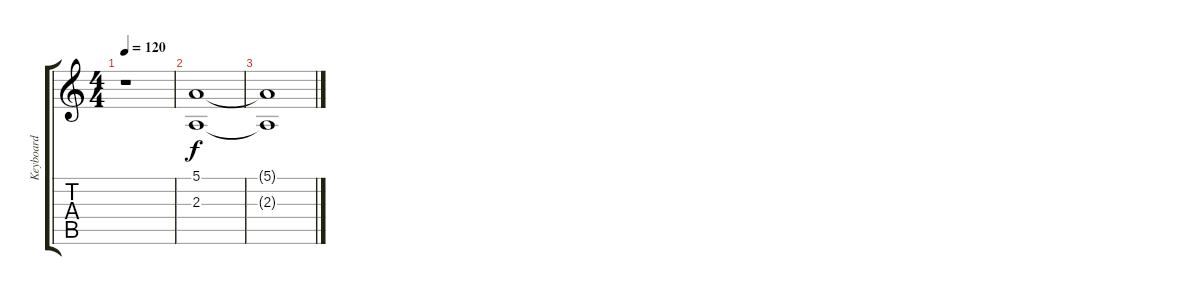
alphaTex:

\track ("Keyboard" "Keyboard") {instrument stringensemble1}
\staff {score tabs}
\tuning (E4 B3 G3 D3 A2 E2) {hide}
\ts (4 4)
\tempo 120
\clef g2
\ks c
r.1{dy f} |
(5.1 2.3).1 |
(5.1{t} 2.3{t}).1
